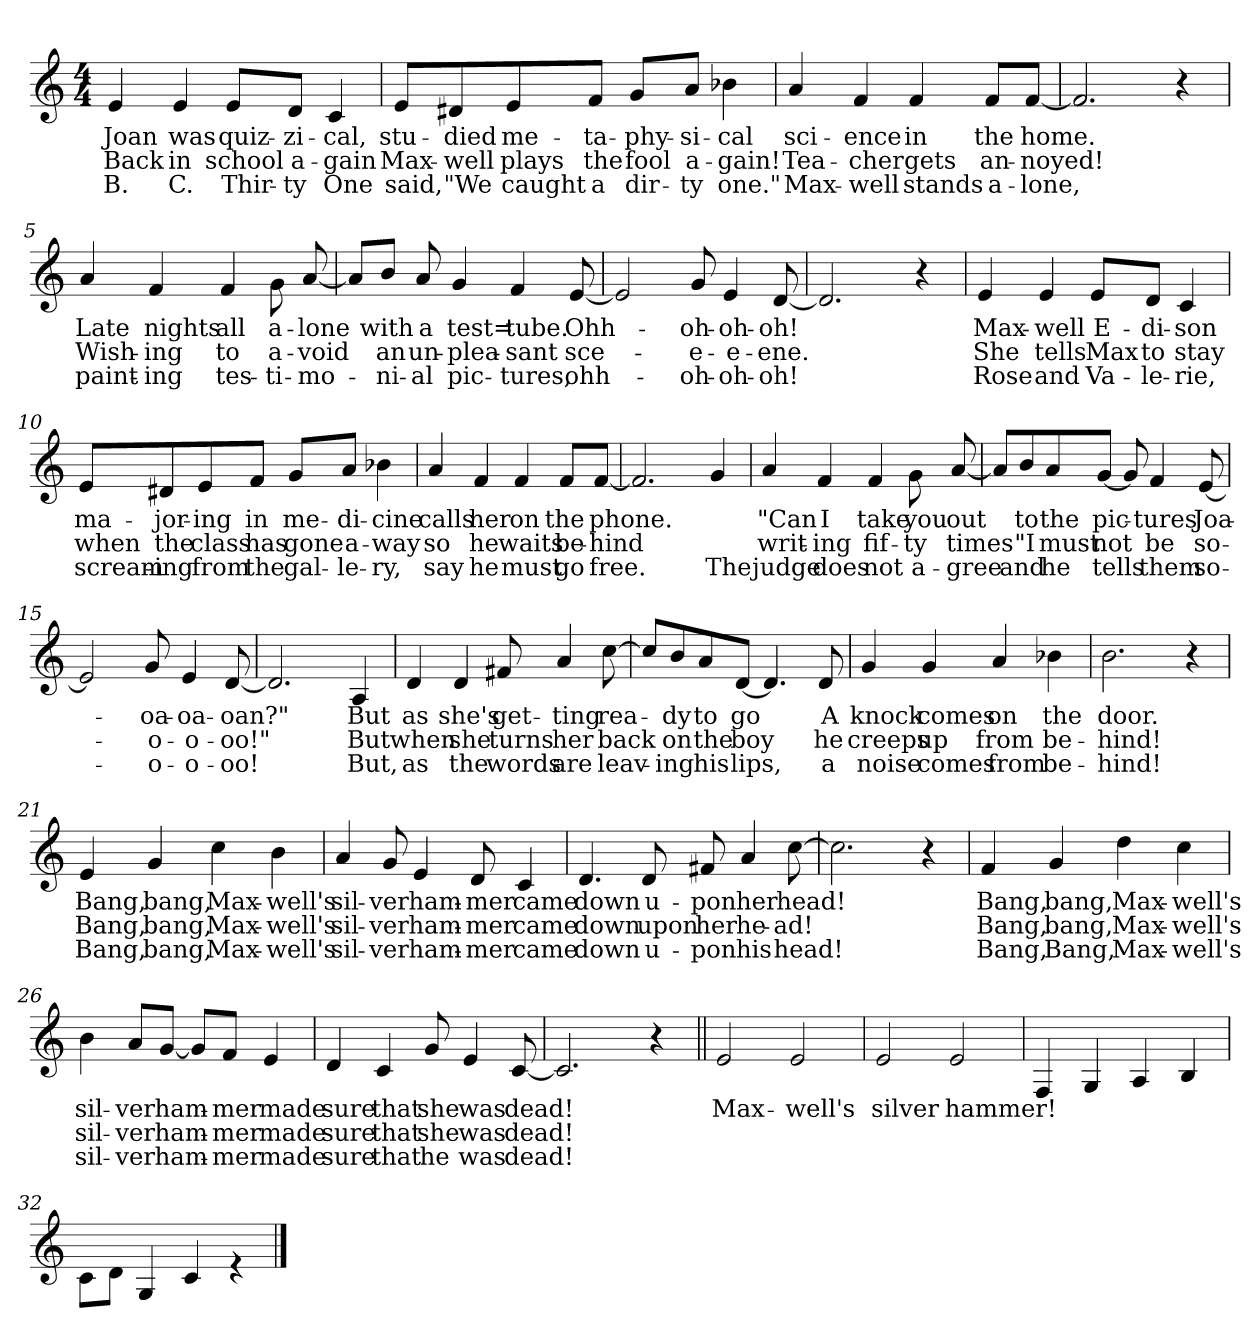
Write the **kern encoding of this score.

**kern	**text	**text	**text
*part1	*part1	*part1	*part1
*staff1	*staff1	*staff1	*staff1
*clefG2	*	*	*
*k[]	*	*	*
*C:	*	*	*
*M4/4	*	*	*
=1	=1	=1	=1
!	!LO:LY:b	!LO:LY:b	!LO:LY:b
4e/	Joan	Back	B.
!	!LO:LY:b	!LO:LY:b	!LO:LY:b
4e/	was	in	C.
!	!LO:LY:b	!LO:LY:b	!LO:LY:b
8e/L	quiz-	school	Thir-
!	!LO:LY:b	!LO:LY:b	!LO:LY:b
8d/J	-zi-	a-	-ty
!	!LO:LY:b	!LO:LY:b	!LO:LY:b
4c/	-cal,	-gain	One
=2	=2	=2	=2
!	!LO:LY:b	!LO:LY:b	!LO:LY:b
8e/L	stu-	Max-	said,
!	!LO:LY:b	!LO:LY:b	!LO:LY:b
8d#X/	-died	-well	"We
!	!LO:LY:b	!LO:LY:b	!LO:LY:b
8e/	me-	plays	caught
!	!LO:LY:b	!LO:LY:b	!LO:LY:b
8f/J	-ta-	the	a
!	!LO:LY:b	!LO:LY:b	!LO:LY:b
8g/L	-phy-	fool	dir-
!	!LO:LY:b	!LO:LY:b	!LO:LY:b
8a/J	-si-	a-	-ty
!	!LO:LY:b	!LO:LY:b	!LO:LY:b
4b-X\	-cal	-gain!	one."
=3	=3	=3	=3
!	!LO:LY:b	!LO:LY:b	!LO:LY:b
4a/	sci-	Tea-	Max-
!	!LO:LY:b	!LO:LY:b	!LO:LY:b
4f/	-ence	-cher	-well
!	!LO:LY:b	!LO:LY:b	!LO:LY:b
4f/	in	gets	stands
!	!LO:LY:b	!LO:LY:b	!LO:LY:b
8f/L	the	an-	a-
!	!LO:LY:b	!LO:LY:b	!LO:LY:b
[8f/J	home.	-noyed!	-lone,
=4	=4	=4	=4
2.f/]	.	.	.
4r	.	.	.
!!LO:LB:g=z
=5	=5	=5	=5
!	!LO:LY:b	!LO:LY:b	!LO:LY:b
4a/	Late	Wish-	paint-
!	!LO:LY:b	!LO:LY:b	!LO:LY:b
4f/	nights	-ing	-ing
!	!LO:LY:b	!LO:LY:b	!LO:LY:b
4f/	all	to	tes-
!	!LO:LY:b	!LO:LY:b	!LO:LY:b
8g\	a-	a-	-ti-
!	!LO:LY:b	!LO:LY:b	!LO:LY:b
[>8a/	-lone	-void	-mo-
=6	=6	=6	=6
8a/L]	.	.	.
!	!LO:LY:b	!LO:LY:b	!LO:LY:b
8b/J	with	an	-ni-
!	!LO:LY:b	!LO:LY:b	!LO:LY:b
8a/	a	un-	-al
!	!LO:LY:b	!LO:LY:b	!LO:LY:b
4g/	test=	-plea-	pic-
!	!LO:LY:b	!LO:LY:b	!LO:LY:b
4f/	tube.	-sant	-tures,
!	!LO:LY:b	!LO:LY:b	!LO:LY:b
[<8e/	Ohh-	sce-	ohh-
=7	=7	=7	=7
2e/]	.	.	.
!	!LO:LY:b	!LO:LY:b	!LO:LY:b
8g/	-oh-	-e-	-oh-
!	!LO:LY:b	!LO:LY:b	!LO:LY:b
4e/	-oh-	-e-	-oh-
!	!LO:LY:b	!LO:LY:b	!LO:LY:b
[8d/	-oh!	-ene.	-oh!
=8	=8	=8	=8
2.d/]	.	.	.
4r	.	.	.
=9	=9	=9	=9
!	!LO:LY:b	!LO:LY:b	!LO:LY:b
4e/	Max-	She	Rose
!	!LO:LY:b	!LO:LY:b	!LO:LY:b
4e/	-well	tells	and
!	!LO:LY:b	!LO:LY:b	!LO:LY:b
8e/L	E-	Max	Va-
!	!LO:LY:b	!LO:LY:b	!LO:LY:b
8d/J	-di-	to	-le-
!	!LO:LY:b	!LO:LY:b	!LO:LY:b
4c/	-son	stay	-rie,
!!LO:LB:g=z
=10	=10	=10	=10
!	!LO:LY:b	!LO:LY:b	!LO:LY:b
8e/L	ma-	when	scream-
!	!LO:LY:b	!LO:LY:b	!LO:LY:b
8d#X/	-jor-	the	-ing
!	!LO:LY:b	!LO:LY:b	!LO:LY:b
8e/	-ing	class	from
!	!LO:LY:b	!LO:LY:b	!LO:LY:b
8f/J	in	has	the
!	!LO:LY:b	!LO:LY:b	!LO:LY:b
8g/L	me-	gone	gal-
!	!LO:LY:b	!LO:LY:b	!LO:LY:b
8a/J	-di-	a-	-le-
!	!LO:LY:b	!LO:LY:b	!LO:LY:b
4b-X\	-cine	-way	-ry,
=11	=11	=11	=11
!	!LO:LY:b	!LO:LY:b	!LO:LY:b
4a/	calls	so	say
!	!LO:LY:b	!LO:LY:b	!LO:LY:b
4f/	her	he	he
!	!LO:LY:b	!LO:LY:b	!LO:LY:b
4f/	on	waits	must
!	!LO:LY:b	!LO:LY:b	!LO:LY:b
8f/L	the	be-	go
!	!LO:LY:b	!LO:LY:b	!LO:LY:b
[8f/J	phone.	-hind	free.
=12	=12	=12	=12
2.f/]	.	.	.
!	!	!	!LO:LY:b
4g/	.	.	The
=13	=13	=13	=13
!	!LO:LY:b	!LO:LY:b	!LO:LY:b
4a/	"Can	writ-	judge
!	!LO:LY:b	!LO:LY:b	!LO:LY:b
4f/	I	-ing	does
!	!LO:LY:b	!LO:LY:b	!LO:LY:b
4f/	take	fif-	not
!	!LO:LY:b	!LO:LY:b	!LO:LY:b
8g\	you	-ty	a-
!	!LO:LY:b	!LO:LY:b	!LO:LY:b
[>8a/	out	times	-gree
!!LO:LB:g=z
=14	=14	=14	=14
8a/L]	.	.	.
!	!LO:LY:b	!LO:LY:b	!LO:LY:b
8b/	to	"I	and
!	!LO:LY:b	!LO:LY:b	!LO:LY:b
8a/	the	must	he
!	!LO:LY:b	!LO:LY:b	!LO:LY:b
[8g/J	pic-	not	tells
8g/]	.	.	.
!	!LO:LY:b	!LO:LY:b	!LO:LY:b
4f/	-tures	be	them
!	!LO:LY:b	!LO:LY:b	!LO:LY:b
[<8e/	Joa-	so-	so-
=15	=15	=15	=15
2e/]	.	.	.
!	!LO:LY:b	!LO:LY:b	!LO:LY:b
8g/	-oa-	-o-	-o-
!	!LO:LY:b	!LO:LY:b	!LO:LY:b
4e/	-oa-	-o-	-o-
!	!LO:LY:b	!LO:LY:b	!LO:LY:b
[8d/	-oan?"	-oo!"	-oo!
=16	=16	=16	=16
2.d/]	.	.	.
!	!LO:LY:b	!LO:LY:b	!LO:LY:b
4A/	But	But	But,
=17	=17	=17	=17
!	!LO:LY:b	!LO:LY:b	!LO:LY:b
4d/	as	when	as
!	!LO:LY:b	!LO:LY:b	!LO:LY:b
4d/	she's	she	the
!	!LO:LY:b	!LO:LY:b	!LO:LY:b
8f#X/	get-	turns	words
!	!LO:LY:b	!LO:LY:b	!LO:LY:b
4a/	-ting	her	are
!	!LO:LY:b	!LO:LY:b	!LO:LY:b
[>8cc\	rea-	back	leav-
=18	=18	=18	=18
8cc/L]	.	.	.
!	!LO:LY:b	!LO:LY:b	!LO:LY:b
8b/	-dy	on	-ing
!	!LO:LY:b	!LO:LY:b	!LO:LY:b
8a/	to	the	his
!	!LO:LY:b	!LO:LY:b	!LO:LY:b
[8d/J	go	boy	lips,
4.d/]	.	.	.
!	!LO:LY:b	!LO:LY:b	!LO:LY:b
8d/	A	he	a
!!LO:LB:g=z
=19	=19	=19	=19
!	!LO:LY:b	!LO:LY:b	!LO:LY:b
4g/	knock	creeps	noise
!	!LO:LY:b	!LO:LY:b	!LO:LY:b
4g/	comes	up	comes
!	!LO:LY:b	!LO:LY:b	!LO:LY:b
4a/	on	from	from
!	!LO:LY:b	!LO:LY:b	!LO:LY:b
4b-X\	the	be-	be-
=20	=20	=20	=20
!	!LO:LY:b	!LO:LY:b	!LO:LY:b
2.b\	door.	-hind!	-hind!
4r	.	.	.
=21	=21	=21	=21
!	!LO:LY:b	!LO:LY:b	!LO:LY:b
4e/	Bang,	Bang,	Bang,
!	!LO:LY:b	!LO:LY:b	!LO:LY:b
4g/	bang,	bang,	bang,
!	!LO:LY:b	!LO:LY:b	!LO:LY:b
4cc\	Max-	Max-	Max-
!	!LO:LY:b	!LO:LY:b	!LO:LY:b
4b\	-well's	-well's	-well's
=22	=22	=22	=22
!	!LO:LY:b	!LO:LY:b	!LO:LY:b
4a/	sil-	sil-	sil-
!	!LO:LY:b	!LO:LY:b	!LO:LY:b
8g/	-ver	-ver	-ver
!	!LO:LY:b	!LO:LY:b	!LO:LY:b
4e/	ham-	ham-	ham-
!	!LO:LY:b	!LO:LY:b	!LO:LY:b
8d/	-mer	-mer	-mer
!	!LO:LY:b	!LO:LY:b	!LO:LY:b
4c/	came	came	came
=23	=23	=23	=23
!	!LO:LY:b	!LO:LY:b	!LO:LY:b
4.d/	down	down	down
!	!LO:LY:b	!LO:LY:b	!LO:LY:b
8d/	u-	upon	u-
!	!LO:LY:b	!LO:LY:b	!LO:LY:b
8f#X/	-pon	her	-pon
!	!LO:LY:b	!LO:LY:b	!LO:LY:b
4a/	her	he-	his
!	!LO:LY:b	!LO:LY:b	!LO:LY:b
[>8cc\	head!	-ad!	head!
!!LO:LB:g=z
=24	=24	=24	=24
2.cc\]	.	.	.
4r	.	.	.
=25	=25	=25	=25
!	!LO:LY:b	!LO:LY:b	!LO:LY:b
4f/	Bang,	Bang,	Bang,
!	!LO:LY:b	!LO:LY:b	!LO:LY:b
4g/	bang,	bang,	Bang,
!	!LO:LY:b	!LO:LY:b	!LO:LY:b
4dd\	Max-	Max-	Max-
!	!LO:LY:b	!LO:LY:b	!LO:LY:b
4cc\	-well's	-well's	-well's
=26	=26	=26	=26
!	!LO:LY:b	!LO:LY:b	!LO:LY:b
4b\	sil-	sil-	sil-
!	!LO:LY:b	!LO:LY:b	!LO:LY:b
8a/L	-ver	-ver	-ver
!	!LO:LY:b	!LO:LY:b	!LO:LY:b
[8g/J	ham-	ham-	ham-
8g/L]	.	.	.
!	!LO:LY:b	!LO:LY:b	!LO:LY:b
8f/J	-mer	-mer	-mer
!	!LO:LY:b	!LO:LY:b	!LO:LY:b
4e/	made	made	made
=27	=27	=27	=27
!	!LO:LY:b	!LO:LY:b	!LO:LY:b
4d/	sure	sure	sure
!	!LO:LY:b	!LO:LY:b	!LO:LY:b
4c/	that	that	that
!	!LO:LY:b	!LO:LY:b	!LO:LY:b
8g/	she	she	he
!	!LO:LY:b	!LO:LY:b	!LO:LY:b
4e/	was	was	was
!	!LO:LY:b	!LO:LY:b	!LO:LY:b
[8c/	dead!	dead!	dead!
=28	=28	=28	=28
2.c/]	.	.	.
4r	.	.	.
!!LO:LB:g=z
=29||	=29||	=29||	=29||
!	!LO:LY:b	!	!
2e/	Max-	.	.
!	!LO:LY:b	!	!
2e/	-well's	.	.
=30	=30	=30	=30
!	!LO:LY:b	!	!
2e/	silver	.	.
!	!LO:LY:b	!	!
2e/	hammer!	.	.
=31	=31	=31	=31
4F/	.	.	.
4G/	.	.	.
4A/	.	.	.
4B/	.	.	.
=32	=32	=32	=32
8c\L	.	.	.
8d\J	.	.	.
4G/	.	.	.
4c/	.	.	.
4re	.	.	.
==	==	==	==
*-	*-	*-	*-
